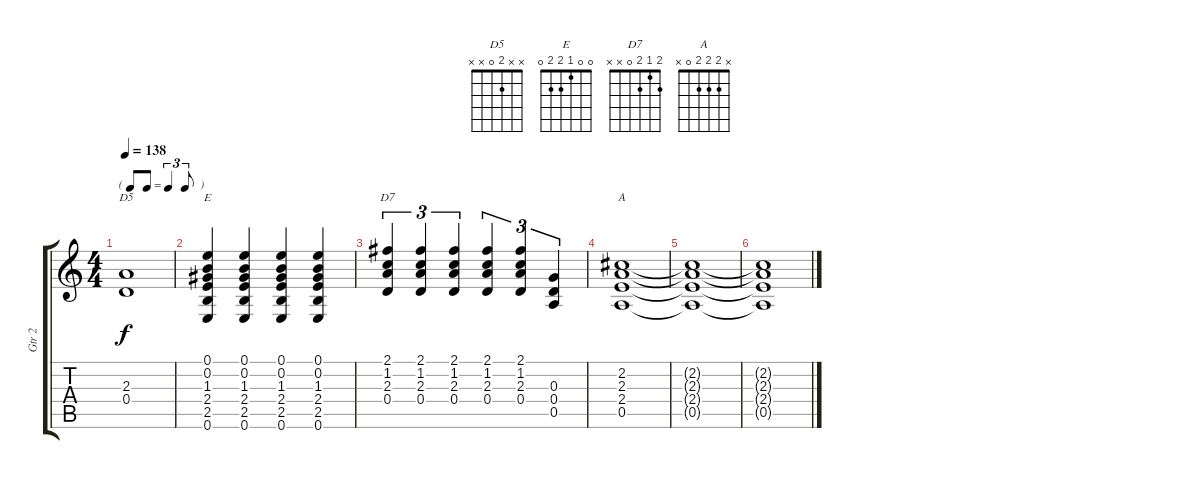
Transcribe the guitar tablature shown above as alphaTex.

\track ("Gtr 2" "Gtr 2") {instrument overdrivenguitar}
\staff {score tabs}
\tuning (E4 B3 G3 D3 A2 E2) {hide}
\chord ("D5" x x 2 0 x x)
\chord ("E" 0 0 1 2 2 0)
\chord ("D7" 2 1 2 0 x x)
\chord ("A" x 2 2 2 0 x)
\ts (4 4)
\tf triplet8th
\tempo 138
\clef g2
\ks c
(2.3 0.4).1{ch "D5" dy f} |
(0.1 0.2 1.3 2.4 2.5 0.6).4{ch "E"} (0.1 0.2 1.3 2.4 2.5 0.6).4 (0.1 0.2 1.3 2.4 2.5 0.6).4 (0.1 0.2 1.3 2.4 2.5 0.6).4 |
(2.1 1.2 2.3 0.4).4{tu (3 2) ch "D7"} (2.1 1.2 2.3 0.4).4{tu (3 2)} (2.1 1.2 2.3 0.4).4{tu (3 2)} (2.1 1.2 2.3 0.4).4{tu (3 2)} (2.1 1.2 2.3 0.4).4{tu (3 2)} (0.3 0.4 0.5).4{tu (3 2)} |
(2.2 2.3 2.4 0.5).1{ch "A"} |
(2.2{t} 2.3{t} 2.4{t} 0.5{t}).1 |
(2.2{t} 2.3{t} 2.4{t} 0.5{t}).1
